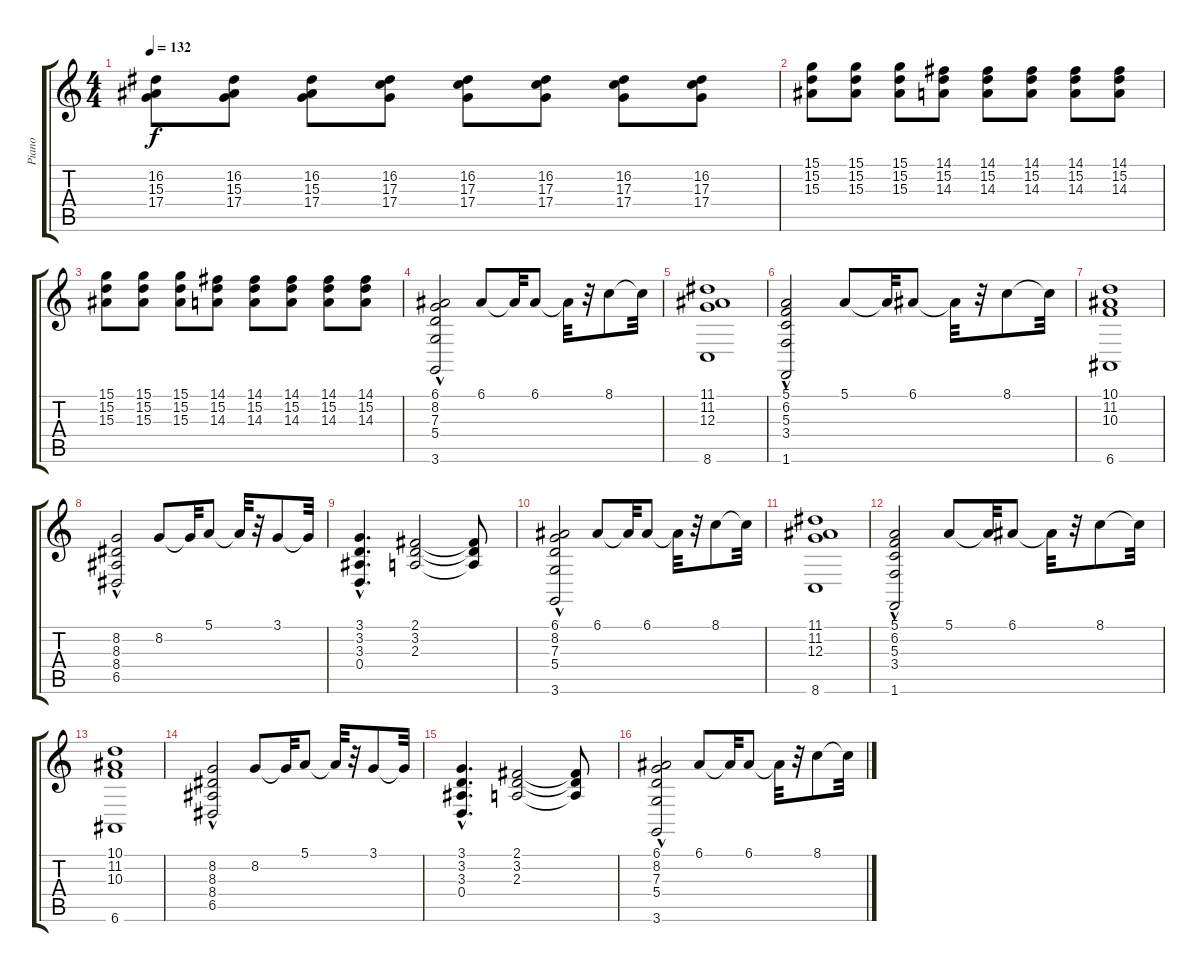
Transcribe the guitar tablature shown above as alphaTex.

\track ("Piano" "Piano") {instrument acousticgrandpiano}
\staff {score tabs}
\tuning (E4 B3 G3 D3 A2 E2) {hide}
\ts (4 4)
\tempo 132
\clef g2
\ks c
(16.2 15.3 17.4).8{dy f} (16.2 15.3 17.4).8 (16.2 15.3 17.4).8 (16.2 17.3 17.4).8 (16.2 17.3 17.4).8 (16.2 17.3 17.4).8 (16.2 17.3 17.4).8 (16.2 17.3 17.4).8 |
(15.1 15.2 15.3).8 (15.1 15.2 15.3).8 (15.1 15.2 15.3).8 (14.1 15.2 14.3).8 (14.1 15.2 14.3).8 (14.1 15.2 14.3).8 (14.1 15.2 14.3).8 (14.1 15.2 14.3).8 |
(15.1 15.2 15.3).8 (15.1 15.2 15.3).8 (15.1 15.2 15.3).8 (14.1 15.2 14.3).8 (14.1 15.2 14.3).8 (14.1 15.2 14.3).8 (14.1 15.2 14.3).8 (14.1 15.2 14.3).8 |
(6.1 8.2{hac} 7.3{hac} 5.4 3.6).2 6.1.8 6.1{t}.32 6.1.8 6.1{t}.32 r.32 8.1.8 8.1{t}.32 |
(11.1 11.2 12.3 8.6).1 |
(5.1 6.2{hac} 5.3{hac} 3.4 1.6).2 5.1.8 5.1{t}.32 6.1.8 6.1{t}.32 r.32 8.1.8 8.1{t}.32 |
(10.1 11.2 10.3 6.6).1 |
(8.2 8.3{hac} 8.4{hac} 6.5).2 8.2.8 8.2{t}.32 5.1.8 5.1{t}.32 r.32 3.1.8 3.1{t}.32 |
(3.1{hac} 3.2{hac} 3.3{hac} 0.4).4{d} (2.1 3.2 2.3).2 (2.1{t} 3.2{t} 2.3{t}).8 |
(6.1 8.2{hac} 7.3{hac} 5.4 3.6).2 6.1.8 6.1{t}.32 6.1.8 6.1{t}.32 r.32 8.1.8 8.1{t}.32 |
(11.1 11.2 12.3 8.6).1 |
(5.1 6.2{hac} 5.3{hac} 3.4 1.6).2 5.1.8 5.1{t}.32 6.1.8 6.1{t}.32 r.32 8.1.8 8.1{t}.32 |
(10.1 11.2 10.3 6.6).1 |
(8.2 8.3{hac} 8.4{hac} 6.5).2 8.2.8 8.2{t}.32 5.1.8 5.1{t}.32 r.32 3.1.8 3.1{t}.32 |
(3.1{hac} 3.2{hac} 3.3{hac} 0.4).4{d} (2.1 3.2 2.3).2 (2.1{t} 3.2{t} 2.3{t}).8 |
(6.1 8.2{hac} 7.3{hac} 5.4 3.6).2 6.1.8 6.1{t}.32 6.1.8 6.1{t}.32 r.32 8.1.8 8.1{t}.32
